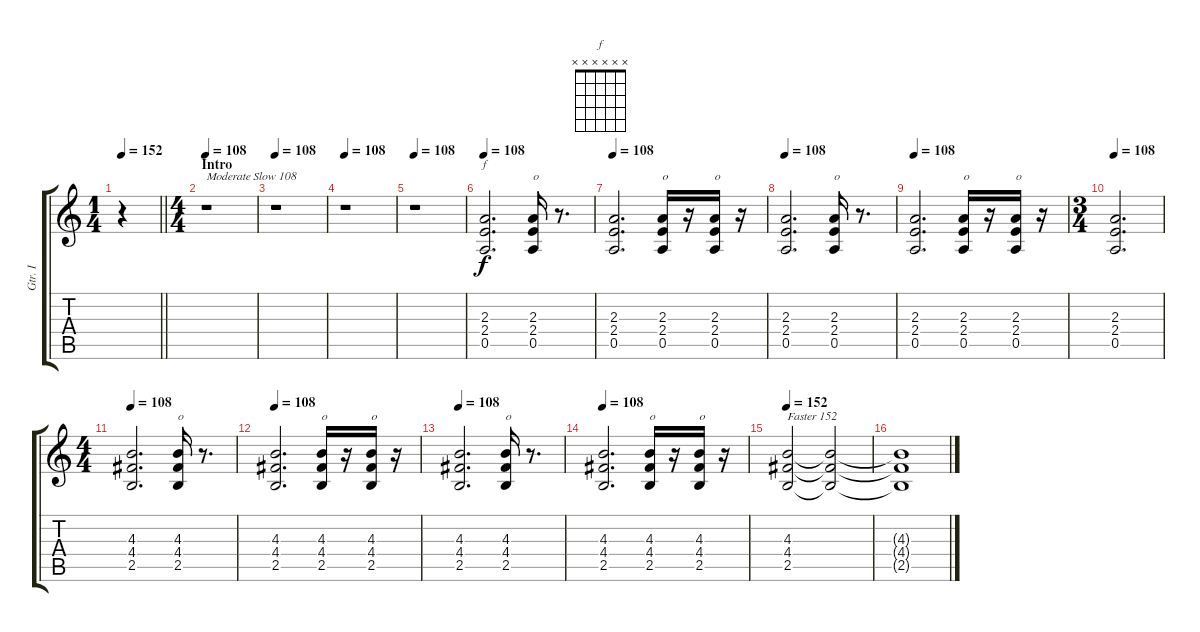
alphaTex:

\track ("Gtr. I" "Gtr. I") {instrument overdrivenguitar}
\staff {score tabs}
\tuning (E4 B3 G3 D3 A2 E2) {hide}
\chord ("f" x x x x x x)
\ts (1 4)
\tempo 152
\clef g2
\barLineRight lightlight
\ks c
r.4{dy f instrument overdrivenguitar} |
\ts (4 4)
\section ("" "Intro")
\tempo 108
r.1{txt "Moderate Slow 108"} |
\tempo 108
r.1 |
\tempo 108
r.1 |
\tempo 108
r.1 |
\tempo 108
(2.3 2.4 0.5).2{d ch "f"} (2.3 2.4 0.5).16{txt "o"} r.8{d} |
\tempo 108
(2.3 2.4 0.5).2{d} (2.3 2.4 0.5).16{txt "o"} r.16 (2.3 2.4 0.5).16{txt "o"} r.16 |
\tempo 108
(2.3 2.4 0.5).2{d} (2.3 2.4 0.5).16{txt "o"} r.8{d} |
\tempo 108
(2.3 2.4 0.5).2{d} (2.3 2.4 0.5).16{txt "o"} r.16 (2.3 2.4 0.5).16{txt "o"} r.16 |
\ts (3 4)
\tempo 108
(2.3 2.4 0.5).2{d} |
\ts (4 4)
\tempo 108
(4.3 4.4 2.5).2{d} (4.3 4.4 2.5).16{txt "o"} r.8{d} |
\tempo 108
(4.3 4.4 2.5).2{d} (4.3 4.4 2.5).16{txt "o"} r.16 (4.3 4.4 2.5).16{txt "o"} r.16 |
\tempo 108
(4.3 4.4 2.5).2{d} (4.3 4.4 2.5).16{txt "o"} r.8{d} |
\tempo 108
(4.3 4.4 2.5).2{d} (4.3 4.4 2.5).16{txt "o"} r.16 (4.3 4.4 2.5).16{txt "o"} r.16 |
\tempo 152
(4.3 4.4 2.5).2{txt "Faster 152"} (4.3{t} 4.4{t} 2.5{t}).2{volume 0} |
(4.3{t} 4.4{t} 2.5{t}).1
